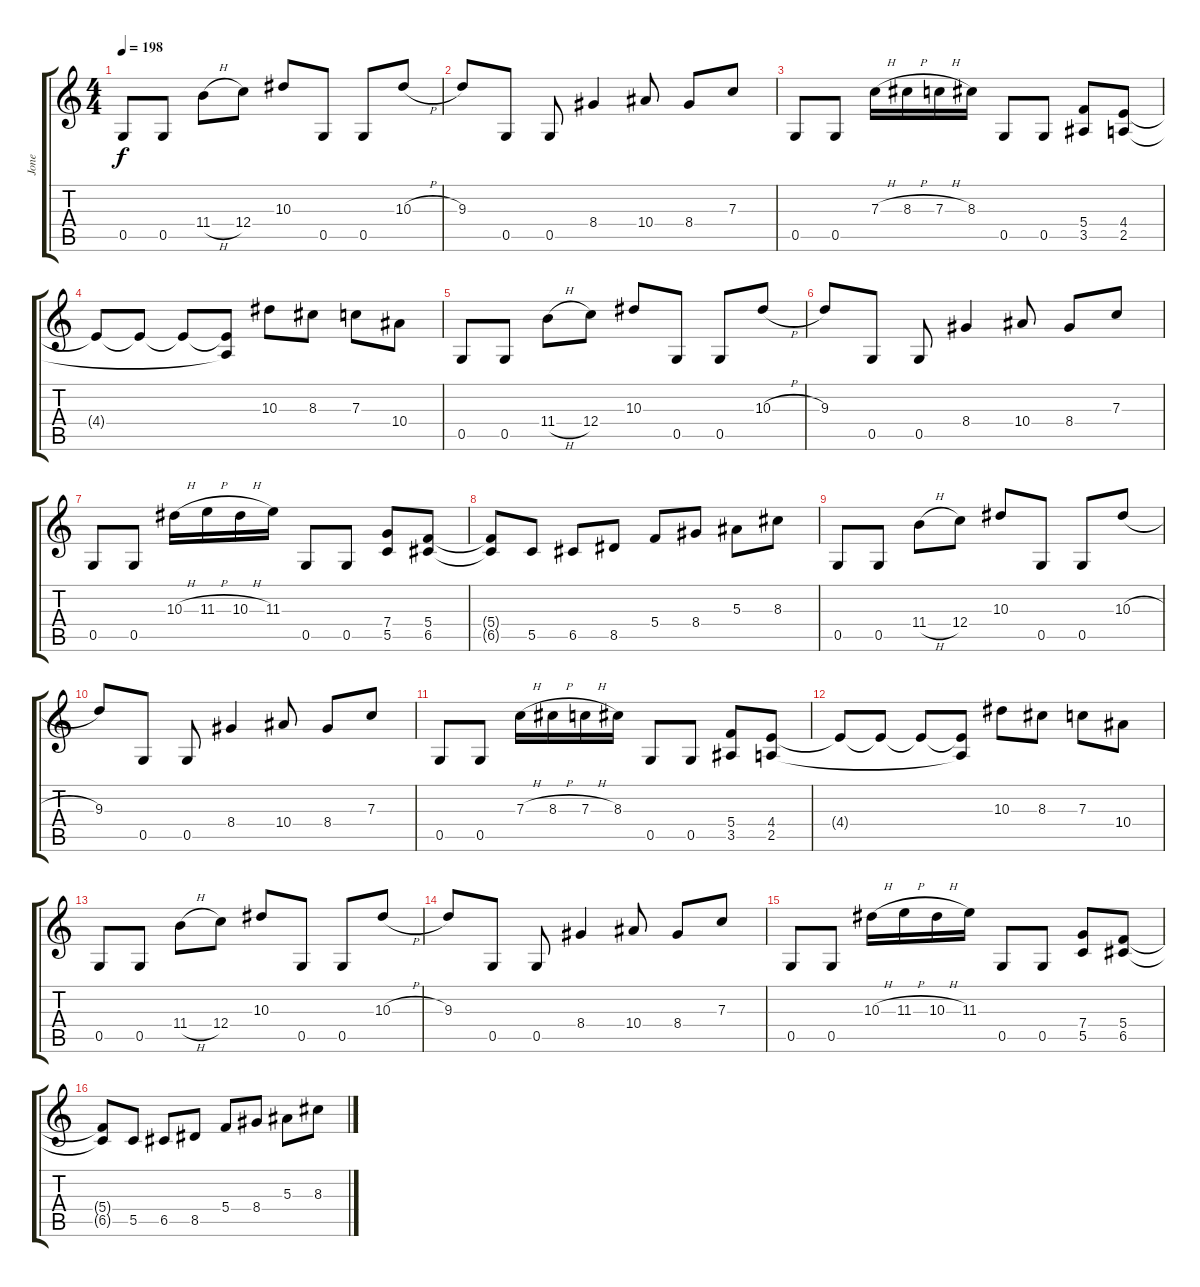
\track ("Jone" "Jone") {instrument distortionguitar}
\staff {score tabs}
\tuning (D4 A3 F3 C3 G2 D2) {hide}
\ts (4 4)
\tempo 198
\clef g2
\ks c
0.5.8{dy f} 0.5.8 11.4{h}.8 12.4.8 10.3.8 0.5.8 0.5.8 10.3{h}.8 |
9.3.8 0.5.8 0.5.8 8.4.4 10.4.8 8.4.8 7.3.8 |
0.5.8 0.5.8 7.3{h}.16 8.3{h}.16 7.3{h}.16 8.3.16 0.5.8 0.5.8 (5.4 3.5).8 (4.4 2.5).8 |
4.4{t}.8 4.4{t}.8 4.4{t}.8 (4.4{t} 2.5{t}).8 10.3.8 8.3.8 7.3.8 10.4.8 |
0.5.8 0.5.8 11.4{h}.8 12.4.8 10.3.8 0.5.8 0.5.8 10.3{h}.8 |
9.3.8 0.5.8 0.5.8 8.4.4 10.4.8 8.4.8 7.3.8 |
0.5.8 0.5.8 10.3{h}.16 11.3{h}.16 10.3{h}.16 11.3.16 0.5.8 0.5.8 (7.4 5.5).8 (5.4 6.5).8 |
(5.4{t} 6.5{t}).8 5.5.8 6.5.8 8.5.8 5.4.8 8.4.8 5.3.8 8.3.8 |
0.5.8 0.5.8 11.4{h}.8 12.4.8 10.3.8 0.5.8 0.5.8 10.3{h}.8 |
9.3.8 0.5.8 0.5.8 8.4.4 10.4.8 8.4.8 7.3.8 |
0.5.8 0.5.8 7.3{h}.16 8.3{h}.16 7.3{h}.16 8.3.16 0.5.8 0.5.8 (5.4 3.5).8 (4.4 2.5).8 |
4.4{t}.8 4.4{t}.8 4.4{t}.8 (4.4{t} 2.5{t}).8 10.3.8 8.3.8 7.3.8 10.4.8 |
0.5.8 0.5.8 11.4{h}.8 12.4.8 10.3.8 0.5.8 0.5.8 10.3{h}.8 |
9.3.8 0.5.8 0.5.8 8.4.4 10.4.8 8.4.8 7.3.8 |
0.5.8 0.5.8 10.3{h}.16 11.3{h}.16 10.3{h}.16 11.3.16 0.5.8 0.5.8 (7.4 5.5).8 (5.4 6.5).8 |
(5.4{t} 6.5{t}).8 5.5.8 6.5.8 8.5.8 5.4.8 8.4.8 5.3.8 8.3.8
